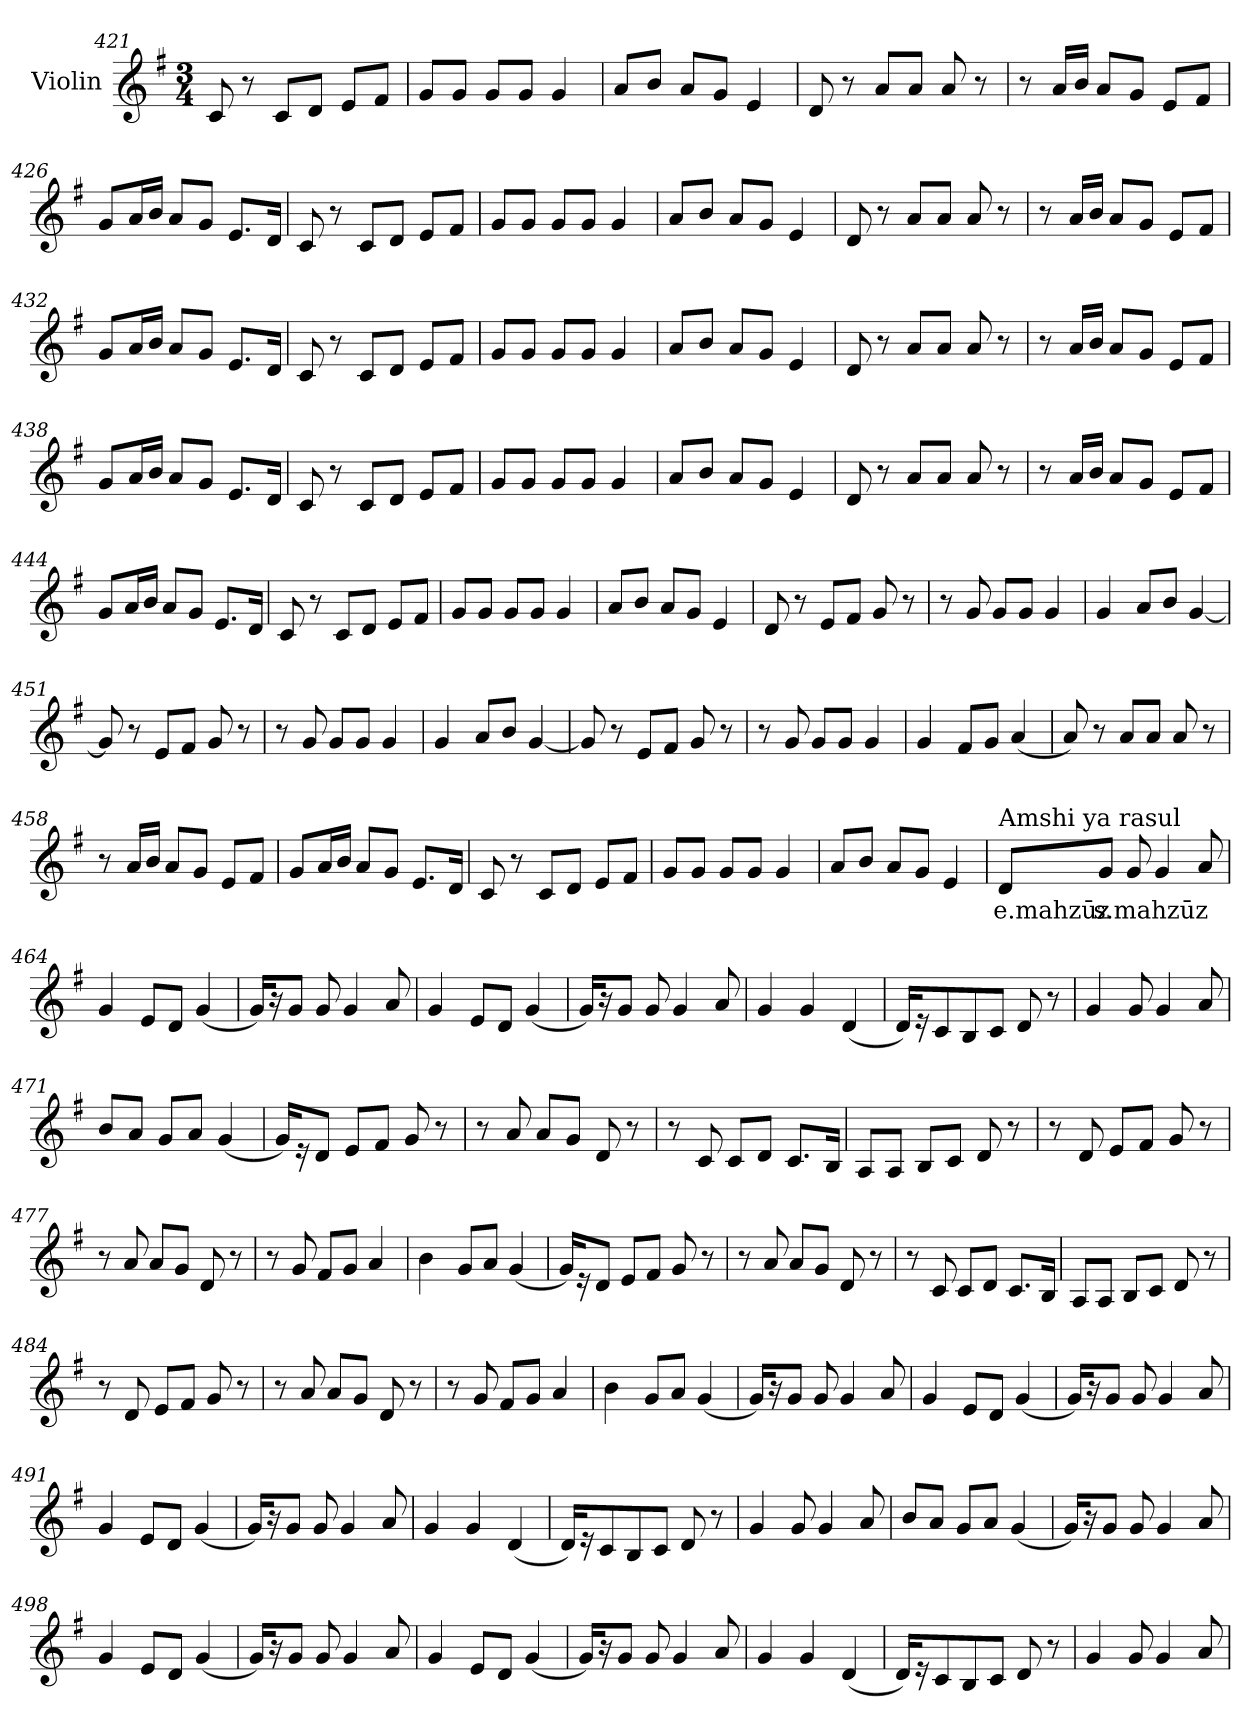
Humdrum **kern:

**kern	**text
*part1	*part1
*staff1	*staff1
*I"Violin	*
*clefG2	*
*k[f#]	*
*G:	*
*M3/4	*
=421	=421
8c/	.
8r	.
8c/L	.
8d/J	.
8e/L	.
8f#/J	.
=422	=422
8g/L	.
8g/J	.
8g/L	.
8g/J	.
4g/	.
=423	=423
8a/L	.
8b/J	.
8a/L	.
8g/J	.
4e/	.
=424	=424
8d/	.
8r	.
8a/L	.
8a/J	.
8a/	.
8r	.
=425	=425
8r	.
16a/LL	.
16b/JJ	.
8a/L	.
8g/J	.
8e/L	.
8f#/J	.
!!LO:LB:g=z
=426	=426
8g/L	.
16a/L	.
16b/JJ	.
8a/L	.
8g/J	.
8.e/L	.
16d/Jk	.
=427	=427
8c/	.
8r	.
8c/L	.
8d/J	.
8e/L	.
8f#/J	.
=428	=428
8g/L	.
8g/J	.
8g/L	.
8g/J	.
4g/	.
=429	=429
8a/L	.
8b/J	.
8a/L	.
8g/J	.
4e/	.
=430	=430
8d/	.
8r	.
8a/L	.
8a/J	.
8a/	.
8r	.
=431	=431
8r	.
16a/LL	.
16b/JJ	.
8a/L	.
8g/J	.
8e/L	.
8f#/J	.
!!LO:PB:g=z
=432	=432
8g/L	.
16a/L	.
16b/JJ	.
8a/L	.
8g/J	.
8.e/L	.
16d/Jk	.
=433	=433
8c/	.
8r	.
8c/L	.
8d/J	.
8e/L	.
8f#/J	.
=434	=434
8g/L	.
8g/J	.
8g/L	.
8g/J	.
4g/	.
=435	=435
8a/L	.
8b/J	.
8a/L	.
8g/J	.
4e/	.
=436	=436
8d/	.
8r	.
8a/L	.
8a/J	.
8a/	.
8r	.
=437	=437
8r	.
16a/LL	.
16b/JJ	.
8a/L	.
8g/J	.
8e/L	.
8f#/J	.
!!LO:LB:g=z
=438	=438
8g/L	.
16a/L	.
16b/JJ	.
8a/L	.
8g/J	.
8.e/L	.
16d/Jk	.
=439	=439
8c/	.
8r	.
8c/L	.
8d/J	.
8e/L	.
8f#/J	.
=440	=440
8g/L	.
8g/J	.
8g/L	.
8g/J	.
4g/	.
=441	=441
8a/L	.
8b/J	.
8a/L	.
8g/J	.
4e/	.
=442	=442
8d/	.
8r	.
8a/L	.
8a/J	.
8a/	.
8r	.
=443	=443
8r	.
16a/LL	.
16b/JJ	.
8a/L	.
8g/J	.
8e/L	.
8f#/J	.
!!LO:LB:g=z
=444	=444
8g/L	.
16a/L	.
16b/JJ	.
8a/L	.
8g/J	.
8.e/L	.
16d/Jk	.
=445	=445
8c/	.
8r	.
8c/L	.
8d/J	.
8e/L	.
8f#/J	.
=446	=446
8g/L	.
8g/J	.
8g/L	.
8g/J	.
4g/	.
=447	=447
8a/L	.
8b/J	.
8a/L	.
8g/J	.
4e/	.
=448	=448
8d/	.
8r	.
8e/L	.
8f#/J	.
8g/	.
8r	.
=449	=449
8r	.
8g/	.
8g/L	.
8g/J	.
4g/	.
!!LO:LB:g=z
=450	=450
4g/	.
8a/L	.
8b/J	.
[4g/	.
=451	=451
8g/]	.
8r	.
8e/L	.
8f#/J	.
8g/	.
8r	.
=452	=452
8r	.
8g/	.
8g/L	.
8g/J	.
4g/	.
=453	=453
4g/	.
8a/L	.
8b/J	.
[4g/	.
=454	=454
8g/]	.
8r	.
8e/L	.
8f#/J	.
8g/	.
8r	.
=455	=455
8r	.
8g/	.
8g/L	.
8g/J	.
4g/	.
!!LO:LB:g=z
=456	=456
4g/	.
8f#/L	.
8g/J	.
(<4a/	.
=457	=457
8a/)	.
8r	.
8a/L	.
8a/J	.
8a/	.
8r	.
=458	=458
8r	.
16a/LL	.
16b/JJ	.
8a/L	.
8g/J	.
8e/L	.
8f#/J	.
=459	=459
8g/L	.
16a/L	.
16b/JJ	.
8a/L	.
8g/J	.
8.e/L	.
16d/Jk	.
=460	=460
8c/	.
8r	.
8c/L	.
8d/J	.
8e/L	.
8f#/J	.
=461	=461
8g/L	.
8g/J	.
8g/L	.
8g/J	.
4g/	.
!!LO:LB:g=z
=462	=462
8a/L	.
8b/J	.
8a/L	.
8g/J	.
4e/	.
=463	=463
!LO:TX:a:t=Amshi ya rasul	!
!	!LO:LY:b
8d/L	e.mahzūz
!	!LO:LY:b
8g/J	s.mahzūz
8g/	.
4g/	.
8a/	.
=464	=464
4g/	.
8e/L	.
8d/J	.
(<4g/	.
=465	=465
16g/KL)	.
16r	.
8g/J	.
8g/	.
4g/	.
8a/	.
=466	=466
4g/	.
8e/L	.
8d/J	.
(<4g/	.
=467	=467
16g/KL)	.
16r	.
8g/J	.
8g/	.
4g/	.
8a/	.
!!LO:LB:g=z
=468	=468
4g/	.
4g/	.
(<4d/	.
=469	=469
16d/KL)	.
16r	.
8c/	.
8B/	.
8c/J	.
8d/	.
8r	.
=470	=470
4g/	.
8g/	.
4g/	.
8a/	.
=471	=471
8b/L	.
8a/J	.
8g/L	.
8a/J	.
(<4g/	.
=472	=472
16g/KL)	.
16r	.
8d/J	.
8e/L	.
8f#/J	.
8g/	.
8r	.
=473	=473
8r	.
8a/	.
8a/L	.
8g/J	.
8d/	.
8r	.
!!LO:LB:g=z
=474	=474
8r	.
8c/	.
8c/L	.
8d/J	.
8.c/L	.
16B/Jk	.
=475	=475
8A/L	.
8A/J	.
8B/L	.
8c/J	.
8d/	.
8r	.
=476	=476
8r	.
8d/	.
8e/L	.
8f#/J	.
8g/	.
8r	.
=477	=477
8r	.
8a/	.
8a/L	.
8g/J	.
8d/	.
8r	.
=478	=478
8r	.
8g/	.
8f#/L	.
8g/J	.
4a/	.
=479	=479
4b\	.
8g/L	.
8a/J	.
(<4g/	.
!!LO:PB:g=z
=480	=480
16g/KL)	.
16r	.
8d/J	.
8e/L	.
8f#/J	.
8g/	.
8r	.
=481	=481
8r	.
8a/	.
8a/L	.
8g/J	.
8d/	.
8r	.
=482	=482
8r	.
8c/	.
8c/L	.
8d/J	.
8.c/L	.
16B/Jk	.
=483	=483
8A/L	.
8A/J	.
8B/L	.
8c/J	.
8d/	.
8r	.
=484	=484
8r	.
8d/	.
8e/L	.
8f#/J	.
8g/	.
8r	.
!!LO:LB:g=z
=485	=485
8r	.
8a/	.
8a/L	.
8g/J	.
8d/	.
8r	.
=486	=486
8r	.
8g/	.
8f#/L	.
8g/J	.
4a/	.
=487	=487
4b\	.
8g/L	.
8a/J	.
(<4g/	.
=488	=488
16g/KL)	.
16r	.
8g/J	.
8g/	.
4g/	.
8a/	.
=489	=489
4g/	.
8e/L	.
8d/J	.
(<4g/	.
=490	=490
16g/KL)	.
16r	.
8g/J	.
8g/	.
4g/	.
8a/	.
!!LO:LB:g=z
=491	=491
4g/	.
8e/L	.
8d/J	.
(<4g/	.
=492	=492
16g/KL)	.
16r	.
8g/J	.
8g/	.
4g/	.
8a/	.
=493	=493
4g/	.
4g/	.
(<4d/	.
=494	=494
16d/KL)	.
16r	.
8c/	.
8B/	.
8c/J	.
8d/	.
8r	.
=495	=495
4g/	.
8g/	.
4g/	.
8a/	.
=496	=496
8b/L	.
8a/J	.
8g/L	.
8a/J	.
(<4g/	.
!!LO:LB:g=z
=497	=497
16g/KL)	.
16r	.
8g/J	.
8g/	.
4g/	.
8a/	.
=498	=498
4g/	.
8e/L	.
8d/J	.
(<4g/	.
=499	=499
16g/KL)	.
16r	.
8g/J	.
8g/	.
4g/	.
8a/	.
=500	=500
4g/	.
8e/L	.
8d/J	.
(<4g/	.
=501	=501
16g/KL)	.
16r	.
8g/J	.
8g/	.
4g/	.
8a/	.
=502	=502
4g/	.
4g/	.
(<4d/	.
!!LO:LB:g=z
=503	=503
16d/KL)	.
16r	.
8c/	.
8B/	.
8c/J	.
8d/	.
8r	.
=504	=504
4g/	.
8g/	.
4g/	.
8a/	.
=	=
*-	*-
